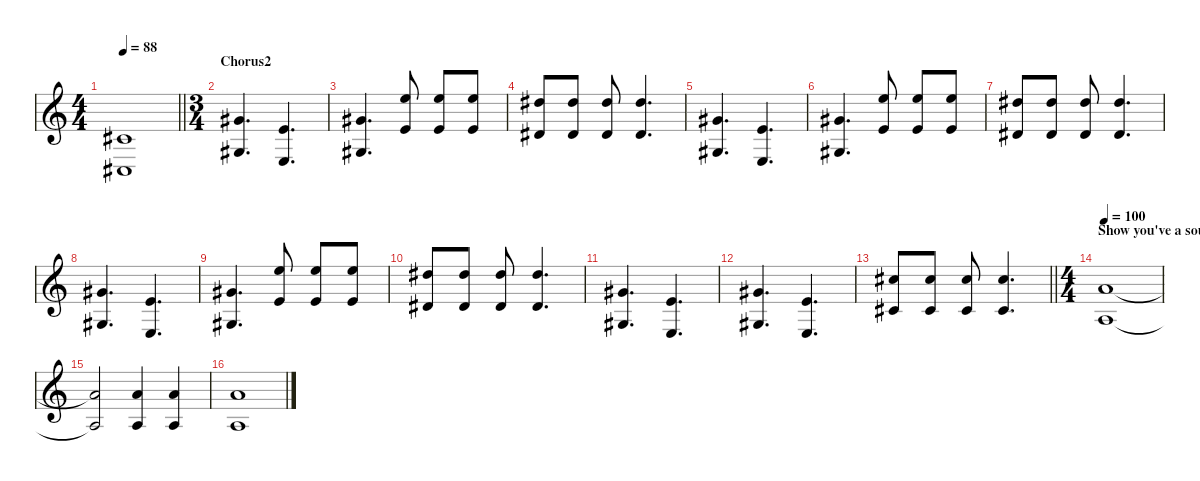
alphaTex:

\defaultSystemsLayout 4
\hideDynamics
\bracketExtendMode nobrackets
\singleTrackTrackNamePolicy hidden
\multiTrackTrackNamePolicy hidden
\firstSystemTrackNameMode fullname
\otherSystemsTrackNameOrientation horizontal
\track ("Amb/vox" "vln.") {instrument stringensemble1}
\staff {score}
\tuning (Db4 A3 E3 A2 E2 A1)
\ts (4 4)
\tempo 88
\clef g2
\barLineRight lightlight
\ks c
(4.2{t acc #} 4.4{t acc #}).1{dy f beam Up} |
\ts (3 4)
\beaming (8 2 2 2)
\section ("" "Chorus2")
(11.2{acc #} 11.4{acc #}).4{d beam Up} (7.2 7.4).4{d beam Up} |
(11.2{acc #} 11.4{acc #}).4{d beam Up} (15.1 12.3).8{beam Up} (15.1 12.3).8{beam Up} (15.1 12.3).8{beam Up} |
(14.1{acc #} 11.3{acc #}).8{beam Up} (14.1{acc #} 11.3{acc #}).8{beam Up} (14.1{acc #} 11.3{acc #}).8{beam Up} (14.1{acc #} 11.3{acc #}).4{d beam Up} |
(11.2{acc #} 11.4{acc #}).4{d beam Up} (7.2 7.4).4{d beam Up} |
(11.2{acc #} 11.4{acc #}).4{d beam Up} (15.1 12.3).8{beam Up} (15.1 12.3).8{beam Up} (15.1 12.3).8{beam Up} |
(14.1{acc #} 11.3{acc #}).8{beam Up} (14.1{acc #} 11.3{acc #}).8{beam Up} (14.1{acc #} 11.3{acc #}).8{beam Up} (14.1{acc #} 11.3{acc #}).4{d beam Up} |
(11.2{acc #} 11.4{acc #}).4{d beam Up} (7.2 7.4).4{d beam Up} |
(11.2{acc #} 11.4{acc #}).4{d beam Up} (15.1 12.3).8{beam Up} (15.1 12.3).8{beam Up} (15.1 12.3).8{beam Up} |
(14.1{acc #} 11.3{acc #}).8{beam Up} (14.1{acc #} 11.3{acc #}).8{beam Up} (14.1{acc #} 11.3{acc #}).8{beam Up} (14.1{acc #} 11.3{acc #}).4{d beam Up} |
(11.2{acc #} 11.4{acc #}).4{d beam Up} (7.2 7.4).4{d beam Up} |
(11.2{acc #} 11.4{acc #}).4{d beam Up} (7.2 7.4).4{d beam Up} |
\barLineRight lightlight
(12.1{acc #} 9.3{acc #}).8{beam Up} (12.1{acc #} 9.3{acc #}).8{beam Up} (12.1{acc #} 9.3{acc #}).8{beam Up} (12.1{acc #} 9.3{acc #}).4{d beam Up} |
\ts (4 4)
\beaming (8 2 2 2 2)
\section ("" "Show you've a soul")
\tempo 100
(12.2 12.4).1{beam Up} |
(12.2{t} 12.4{t}).2{beam Up} (12.2 12.4).4{beam Up} (12.2 12.4).4{beam Up} |
(12.2 12.4).1{beam Up}
